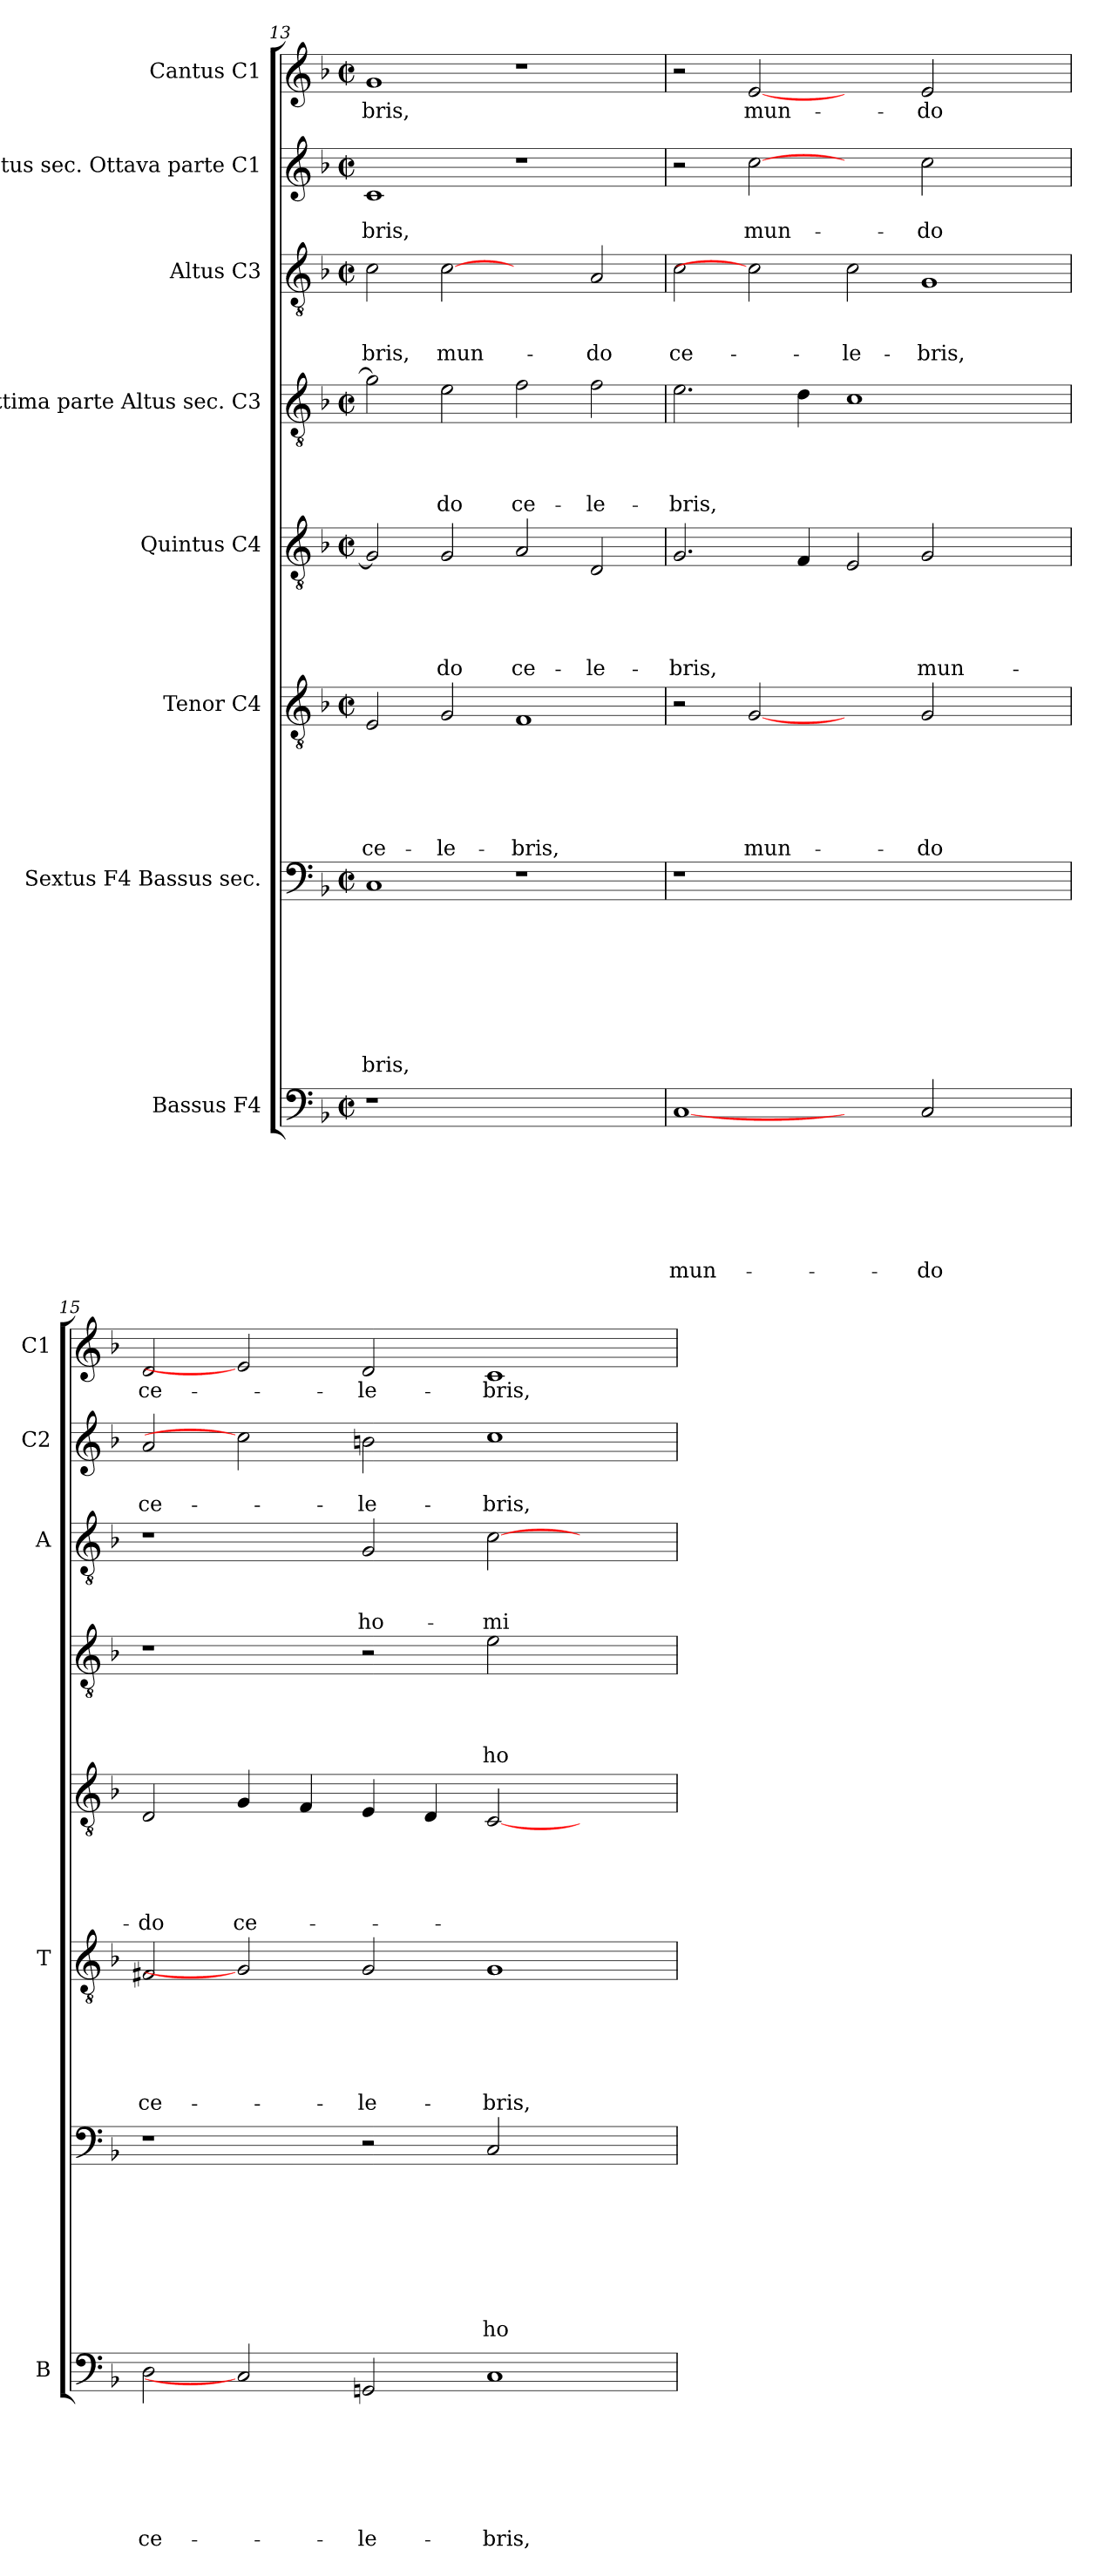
**kern	**text	**text	**text	**text	**text	**text	**text	**kern	**text	**text	**text	**text	**text	**text	**text	**text	**kern	**text	**text	**text	**text	**text	**text	**kern	**text	**text	**text	**text	**text	**kern	**text	**text	**text	**text	**kern	**text	**text	**text	**kern	**text	**text	**kern	**text
*part8	*part8	*part8	*part8	*part8	*part8	*part8	*part8	*part7	*part7	*part7	*part7	*part7	*part7	*part7	*part7	*part7	*part6	*part6	*part6	*part6	*part6	*part6	*part6	*part5	*part5	*part5	*part5	*part5	*part5	*part4	*part4	*part4	*part4	*part4	*part3	*part3	*part3	*part3	*part2	*part2	*part2	*part1	*part1
*staff8	*staff8	*staff8	*staff8	*staff8	*staff8	*staff8	*staff8	*staff7	*staff7	*staff7	*staff7	*staff7	*staff7	*staff7	*staff7	*staff7	*staff6	*staff6	*staff6	*staff6	*staff6	*staff6	*staff6	*staff5	*staff5	*staff5	*staff5	*staff5	*staff5	*staff4	*staff4	*staff4	*staff4	*staff4	*staff3	*staff3	*staff3	*staff3	*staff2	*staff2	*staff2	*staff1	*staff1
*I"Bassus F4	*	*	*	*	*	*	*	*I"Sextus F4 Bassus sec.	*	*	*	*	*	*	*	*	*I"Tenor C4	*	*	*	*	*	*	*I"Quintus C4	*	*	*	*	*	*I"Settima parte Altus sec. C3	*	*	*	*	*I"Altus C3	*	*	*	*I"Cantus sec. Ottava parte C1	*	*	*I"Cantus C1	*
*I'B	*	*	*	*	*	*	*	*	*	*	*	*	*	*	*	*	*I'T	*	*	*	*	*	*	*	*	*	*	*	*	*	*	*	*	*	*I'A	*	*	*	*I'C2	*	*	*I'C1	*
!!LO:PB:g=z
*clefF4	*	*	*	*	*	*	*	*clefF4	*	*	*	*	*	*	*	*	*clefGv2	*	*	*	*	*	*	*clefGv2	*	*	*	*	*	*clefGv2	*	*	*	*	*clefGv2	*	*	*	*clefG2	*	*	*clefG2	*
*k[b-]	*	*	*	*	*	*	*	*k[b-]	*	*	*	*	*	*	*	*	*k[b-]	*	*	*	*	*	*	*k[b-]	*	*	*	*	*	*k[b-]	*	*	*	*	*k[b-]	*	*	*	*k[b-]	*	*	*k[b-]	*
*F:	*	*	*	*	*	*	*	*F:	*	*	*	*	*	*	*	*	*F:	*	*	*	*	*	*	*F:	*	*	*	*	*	*F:	*	*	*	*	*F:	*	*	*	*F:	*	*	*F:	*
*M2/2	*	*	*	*	*	*	*	*M2/2	*	*	*	*	*	*	*	*	*M2/2	*	*	*	*	*	*	*M2/2	*	*	*	*	*	*M2/2	*	*	*	*	*M2/2	*	*	*	*M2/2	*	*	*M2/2	*
*met(c|)	*	*	*	*	*	*	*	*met(c|)	*	*	*	*	*	*	*	*	*met(c|)	*	*	*	*	*	*	*met(c|)	*	*	*	*	*	*met(c|)	*	*	*	*	*met(c|)	*	*	*	*met(c|)	*	*	*met(c|)	*
=13	=13	=13	=13	=13	=13	=13	=13	=13	=13	=13	=13	=13	=13	=13	=13	=13	=13	=13	=13	=13	=13	=13	=13	=13	=13	=13	=13	=13	=13	=13	=13	=13	=13	=13	=13	=13	=13	=13	=13	=13	=13	=13	=13
!	!	!	!	!	!	!	!	!	!	!	!	!	!	!	!	!LO:LY:b	!	!	!	!	!	!	!LO:LY:b	!	!	!	!	!	!	!	!	!	!	!	!	!	!	!LO:LY:b	!	!	!LO:LY:b	!	!LO:LY:b
1r	.	.	.	.	.	.	.	1C	.	.	.	.	.	.	.	-bris,	2E/	.	.	.	.	.	ce-	2G/]	.	.	.	.	.	2g\]	.	.	.	.	2c\	.	.	-bris,	1c	.	-bris,	1g	-bris,
!	!	!	!	!	!	!	!	!	!	!	!	!	!	!	!	!	!	!	!	!	!	!	!LO:LY:b	!	!	!	!	!	!LO:LY:b	!	!	!	!	!LO:LY:b	!	!	!	!LO:LY:b	!	!	!	!	!
.	.	.	.	.	.	.	.	.	.	.	.	.	.	.	.	.	2G/	.	.	.	.	.	-le-	2G/	.	.	.	.	-do	2e\	.	.	.	-do	[2c	.	.	mun-	.	.	.	.	.
!	!	!	!	!	!	!	!	!	!	!	!	!	!	!	!	!	!	!	!	!	!	!	!LO:LY:b	!	!	!	!	!	!LO:LY:b	!	!	!	!	!LO:LY:b	!	!	!	!	!	!	!	!	!
1ryy	.	.	.	.	.	.	.	1r	.	.	.	.	.	.	.	.	1F	.	.	.	.	.	-bris,	2A/	.	.	.	.	ce-	2f\	.	.	.	ce-	2ryy	.	.	.	1r	.	.	1r	.
!	!	!	!	!	!	!	!	!	!	!	!	!	!	!	!	!	!	!	!	!	!	!	!	!	!	!	!	!	!LO:LY:b	!	!	!	!	!LO:LY:b	!	!	!	!LO:LY:b	!	!	!	!	!
.	.	.	.	.	.	.	.	.	.	.	.	.	.	.	.	.	.	.	.	.	.	.	.	2D/	.	.	.	.	-le-	2f\	.	.	.	-le-	2A/	.	.	-do	.	.	.	.	.
=14	=14	=14	=14	=14	=14	=14	=14	=14	=14	=14	=14	=14	=14	=14	=14	=14	=14	=14	=14	=14	=14	=14	=14	=14	=14	=14	=14	=14	=14	=14	=14	=14	=14	=14	=14	=14	=14	=14	=14	=14	=14	=14	=14
!	!	!	!	!	!	!	!LO:LY:b	!	!	!	!	!	!	!	!	!	!	!	!	!	!	!	!	!	!	!	!	!	!LO:LY:b	!	!	!	!	!LO:LY:b	!	!	!	!LO:LY:b	!	!	!	!	!
[1C	.	.	.	.	.	.	mun-	1r	.	.	.	.	.	.	.	.	2r	.	.	.	.	.	.	2.G/	.	.	.	.	-bris,	2.e\	.	.	.	-bris,	2c\	.	.	ce-	2r	.	.	2r	.
!	!	!	!	!	!	!	!	!	!	!	!	!	!	!	!	!	!	!	!	!	!	!	!LO:LY:b	!	!	!	!	!	!	!	!	!	!	!	!	!	!	!	!	!	!LO:LY:b	!	!LO:LY:b
.	.	.	.	.	.	.	.	.	.	.	.	.	.	.	.	.	[2G	.	.	.	.	.	mun-	.	.	.	.	.	.	.	.	.	.	.	2c]	.	.	.	[2cc	.	mun-	[2e	mun-
.	.	.	.	.	.	.	.	.	.	.	.	.	.	.	.	.	.	.	.	.	.	.	.	4F/	.	.	.	.	.	4d\	.	.	.	.	.	.	.	.	.	.	.	.	.
!	!	!	!	!	!	!	!	!	!	!	!	!	!	!	!	!	!	!	!	!	!	!	!	!	!	!	!	!	!	!	!	!	!	!	!	!	!	!LO:LY:b	!	!	!	!	!
2ryy	.	.	.	.	.	.	.	1.ryy	.	.	.	.	.	.	.	.	2ryy	.	.	.	.	.	.	2E/	.	.	.	.	.	1c	.	.	.	.	2c\	.	.	-le-	2ryy	.	.	2ryy	.
!	!	!	!	!	!	!	!LO:LY:b	!	!	!	!	!	!	!	!	!	!	!	!	!	!	!	!LO:LY:b	!	!	!	!	!	!LO:LY:b	!	!	!	!	!	!	!	!	!LO:LY:b	!	!	!LO:LY:b	!	!LO:LY:b
2C/	.	.	.	.	.	.	-do	.	.	.	.	.	.	.	.	.	2G/	.	.	.	.	.	-do	2G/	.	.	.	.	mun-	.	.	.	.	.	1G	.	.	-bris,	2cc\	.	-do	2e/	-do
2ryy	.	.	.	.	.	.	.	.	.	.	.	.	.	.	.	.	2ryy	.	.	.	.	.	.	2ryy	.	.	.	.	.	2ryy	.	.	.	.	.	.	.	.	2ryy	.	.	2ryy	.
=15	=15	=15	=15	=15	=15	=15	=15	=15	=15	=15	=15	=15	=15	=15	=15	=15	=15	=15	=15	=15	=15	=15	=15	=15	=15	=15	=15	=15	=15	=15	=15	=15	=15	=15	=15	=15	=15	=15	=15	=15	=15	=15	=15
!	!	!	!	!	!	!	!LO:LY:b	!	!	!	!	!	!	!	!	!	!	!	!	!	!	!	!LO:LY:b	!	!	!	!	!	!LO:LY:b	!	!	!	!	!	!	!	!	!	!	!	!LO:LY:b	!	!LO:LY:b
2D\	.	.	.	.	.	.	ce-	1r	.	.	.	.	.	.	.	.	2F#X/	.	.	.	.	.	ce-	2D/	.	.	.	.	-do	1r	.	.	.	.	1r	.	.	.	2a/	.	ce-	2d/	ce-
!	!	!	!	!	!	!	!	!	!	!	!	!	!	!	!	!	!	!	!	!	!	!	!	!	!	!	!	!	!LO:LY:b	!	!	!	!	!	!	!	!	!	!	!	!	!	!
2C]	.	.	.	.	.	.	.	.	.	.	.	.	.	.	.	.	2G]	.	.	.	.	.	.	4G/	.	.	.	.	ce-	.	.	.	.	.	.	.	.	.	2cc]	.	.	2e]	.
.	.	.	.	.	.	.	.	.	.	.	.	.	.	.	.	.	.	.	.	.	.	.	.	4F/	.	.	.	.	.	.	.	.	.	.	.	.	.	.	.	.	.	.	.
!	!	!	!	!	!	!	!LO:LY:b	!	!	!	!	!	!	!	!	!	!	!	!	!	!	!	!LO:LY:b	!	!	!	!	!	!	!	!	!	!	!	!	!	!	!LO:LY:b	!	!	!LO:LY:b	!	!LO:LY:b
2GGn/	.	.	.	.	.	.	-le-	2r	.	.	.	.	.	.	.	.	2G/	.	.	.	.	.	-le-	4E/	.	.	.	.	.	2r	.	.	.	.	2G/	.	.	ho-	2bn\	.	-le-	2d/	-le-
.	.	.	.	.	.	.	.	.	.	.	.	.	.	.	.	.	.	.	.	.	.	.	.	4D/	.	.	.	.	.	.	.	.	.	.	.	.	.	.	.	.	.	.	.
!	!	!	!	!	!	!	!LO:LY:b	!	!	!	!	!	!	!	!	!LO:LY:b	!	!	!	!	!	!	!LO:LY:b	!	!	!	!	!	!	!	!	!	!	!LO:LY:b	!	!	!	!LO:LY:b	!	!	!LO:LY:b	!	!LO:LY:b
1C	.	.	.	.	.	.	-bris,	2C/	.	.	.	.	.	.	.	ho-	1G	.	.	.	.	.	-bris,	[2C/	.	.	.	.	.	2e\	.	.	.	ho-	[2c\	.	.	-mi-	1cc	.	-bris,	1c	-bris,
.	.	.	.	.	.	.	.	2ryy	.	.	.	.	.	.	.	.	.	.	.	.	.	.	.	2ryy	.	.	.	.	.	2ryy	.	.	.	.	2ryy	.	.	.	.	.	.	.	.
=	=	=	=	=	=	=	=	=	=	=	=	=	=	=	=	=	=	=	=	=	=	=	=	=	=	=	=	=	=	=	=	=	=	=	=	=	=	=	=	=	=	=	=
*-	*-	*-	*-	*-	*-	*-	*-	*-	*-	*-	*-	*-	*-	*-	*-	*-	*-	*-	*-	*-	*-	*-	*-	*-	*-	*-	*-	*-	*-	*-	*-	*-	*-	*-	*-	*-	*-	*-	*-	*-	*-	*-	*-
